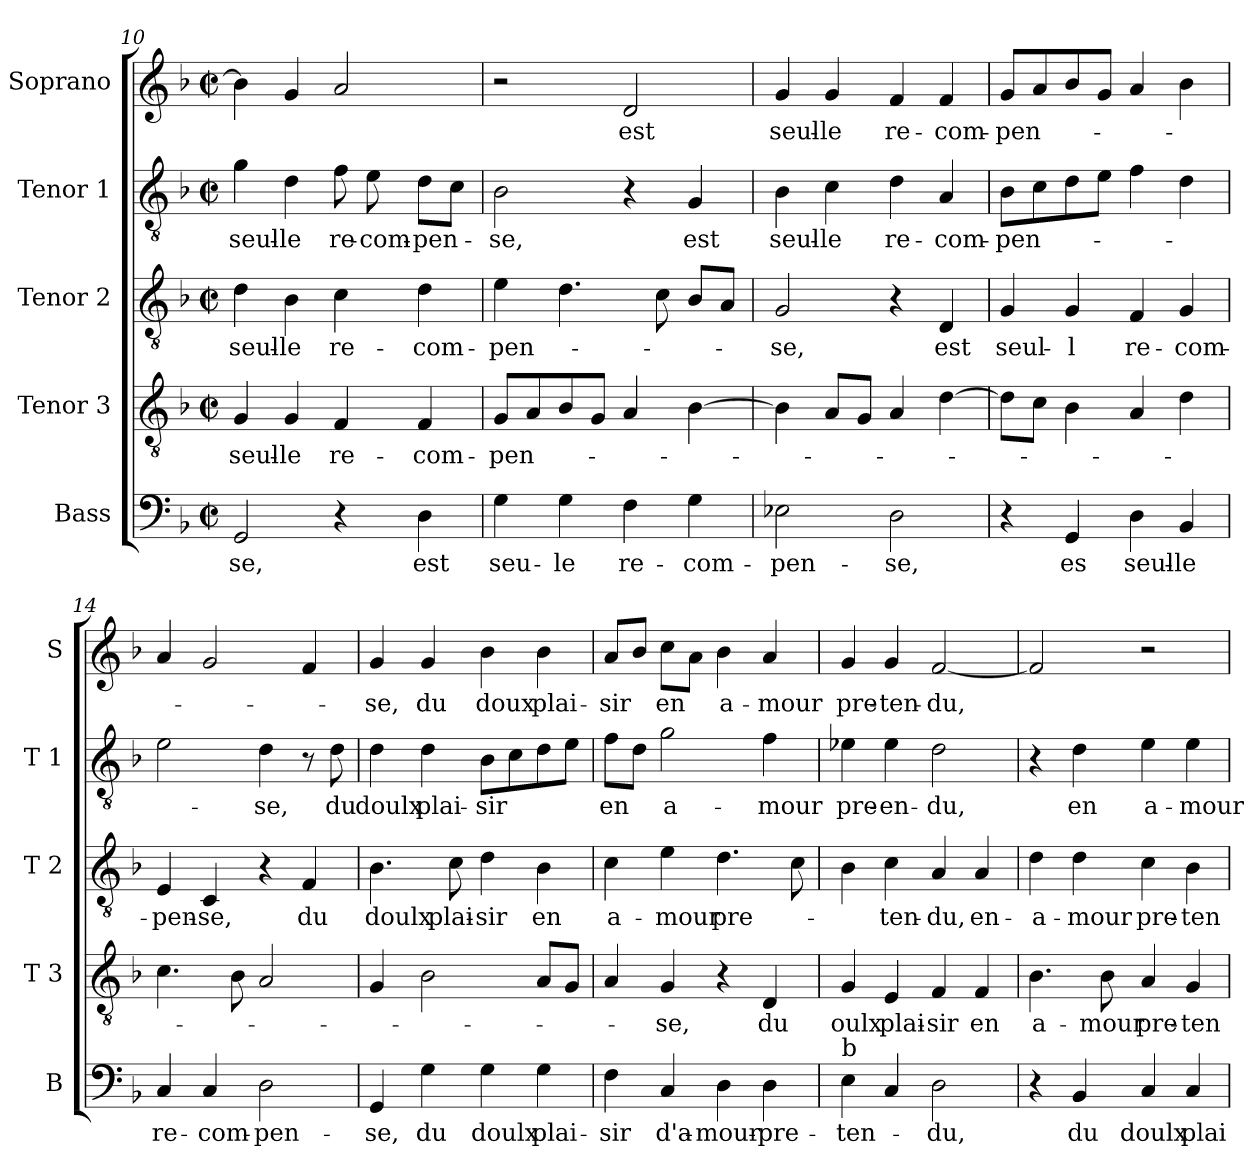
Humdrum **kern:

**kern	**text	**kern	**text	**kern	**text	**kern	**text	**kern	**text
*part5	*part5	*part4	*part4	*part3	*part3	*part2	*part2	*part1	*part1
*staff5	*staff5	*staff4	*staff4	*staff3	*staff3	*staff2	*staff2	*staff1	*staff1
*I"Bass	*	*I"Tenor 3	*	*I"Tenor 2	*	*I"Tenor 1	*	*I"Soprano	*
*I'B	*	*I'T 3	*	*I'T 2	*	*I'T 1	*	*I'S	*
*clefF4	*	*clefGv2	*	*clefGv2	*	*clefGv2	*	*clefG2	*
*k[b-]	*	*k[b-]	*	*k[b-]	*	*k[b-]	*	*k[b-]	*
*F:	*	*F:	*	*F:	*	*F:	*	*F:	*
*M2/2	*	*M2/2	*	*M2/2	*	*M2/2	*	*M2/2	*
*met(c|)	*	*met(c|)	*	*met(c|)	*	*met(c|)	*	*met(c|)	*
=10	=10	=10	=10	=10	=10	=10	=10	=10	=10
2GG/	-se,	4G/	seul-	4d\	seul-	4g\	seul-	4b-\]	.
.	.	4G/	-le	4B-\	-le	4d\	-le	4g/	.
4r	.	4F/	re-	4c\	re-	8f\	re-	2a/	.
.	.	.	.	.	.	8e\	-com-	.	.
4D\	est	4F/	-com-	4d\	-com-	8d\L	-pen-	.	.
.	.	.	.	.	.	8c\J	.	.	.
!!LO:PB:g=z
=11	=11	=11	=11	=11	=11	=11	=11	=11	=11
4G\	seu-	8G/L	-pen-	4e\	-pen-	2B-\	-se,	2r	.
.	.	8A/	.	.	.	.	.	.	.
4G\	-le	8B-/	.	4.d\	.	.	.	.	.
.	.	8G/J	.	.	.	.	.	.	.
4F\	re-	4A/	.	.	.	4r	.	2d/	est
.	.	.	.	8c\	.	.	.	.	.
4G\	-com-	[4B-\	.	8B-/L	.	4G/	est	.	.
.	.	.	.	8A/J	.	.	.	.	.
=12	=12	=12	=12	=12	=12	=12	=12	=12	=12
2E-X\	-pen-	4B-\]	.	2G/	-se,	4B-\	seul-	4g/	seul-
.	.	8A/L	.	.	.	4c\	-le	4g/	-le
.	.	8G/J	.	.	.	.	.	.	.
2D\	-se,	4A/	.	4r	.	4d\	re-	4f/	re-
.	.	[4d\	.	4D/	est	4A/	-com-	4f/	-com-
=13	=13	=13	=13	=13	=13	=13	=13	=13	=13
4r	.	8d\L]	.	4G/	seul-	8B-\L	-pen-	8g/L	-pen-
.	.	8c\J	.	.	.	8c\	.	8a/	.
4GG/	es	4B-\	.	4G/	-l	8d\	.	8b-/	.
.	.	.	.	.	.	8e\J	.	8g/J	.
4D\	seul-	4A/	.	4F/	re-	4f\	.	4a/	.
4BB-/	-le	4d\	.	4G/	-com-	4d\	.	4b-\	.
=14	=14	=14	=14	=14	=14	=14	=14	=14	=14
4C/	re-	4.c\	.	4E/	-pen-	2e\	.	4a/	.
4C/	-com-	.	.	4C/	-se,	.	.	2g/	.
.	.	8B-\	.	.	.	.	.	.	.
2D\	-pen-	2A/	.	4r	.	4d\	-se,	.	.
.	.	.	.	4F/	du	8r	.	4f/	.
.	.	.	.	.	.	8d\	du	.	.
=15	=15	=15	=15	=15	=15	=15	=15	=15	=15
4GG/	-se,	4G/	.	4.B-\	doulx	4d\	doulx	4g/	-se,
4G\	du	2B-\	.	.	.	4d\	plai-	4g/	du
.	.	.	.	8c\	plai-	.	.	.	.
4G\	doulx	.	.	4d\	-sir	8B-\L	-sir	4b-\	doux
.	.	.	.	.	.	8c\	.	.	.
4G\	plai-	8A/L	.	4B-\	en	8d\	.	4b-\	plai-
.	.	8G/J	.	.	.	8e\J	.	.	.
!!LO:LB:g=z
=16	=16	=16	=16	=16	=16	=16	=16	=16	=16
4F\	-sir	4A/	.	4c\	a-	8f\L	en	8a/L	-sir
.	.	.	.	.	.	8d\J	.	8b-/J	.
4C/	d'a-	4G/	-se,	4e\	-mour	2g\	a-	8cc\L	en
.	.	.	.	.	.	.	.	8a\J	.
4D\	-mour-	4r	.	4.d\	pre-	.	.	4b-\	a-
4D\	-pre-	4D/	du	.	.	4f\	-mour	4a/	-mour
.	.	.	.	8c\	.	.	.	.	.
=17	=17	=17	=17	=17	=17	=17	=17	=17	=17
!LO:TX:a:t=b	!	!	!	!	!	!	!	!	!
4E\	-ten-	4G/	oulx	4B-\	.	4e-X\	pre-	4g/	pre-
4C/	.	4E/	plai-	4c\	-ten-	4e-\	-en-	4g/	-ten-
2D\	-du,	4F/	-sir	4A/	-du,	2d\	-du,	[2f/	-du,
.	.	4F/	en	4A/	en-	.	.	.	.
=18	=18	=18	=18	=18	=18	=18	=18	=18	=18
4r	.	4.B-\	a-	4d\	-a-	4r	.	2f/]	.
4BB-/	du	.	.	4d\	-mour	4d\	en	.	.
.	.	8B-\	-mour	.	.	.	.	.	.
4C/	doulx	4A/	pre-	4c\	pre-	4e\	a-	2r	.
4C/	plai-	4G/	-ten-	4B-\	-ten-	4e\	-mour	.	.
=	=	=	=	=	=	=	=	=	=
*-	*-	*-	*-	*-	*-	*-	*-	*-	*-
